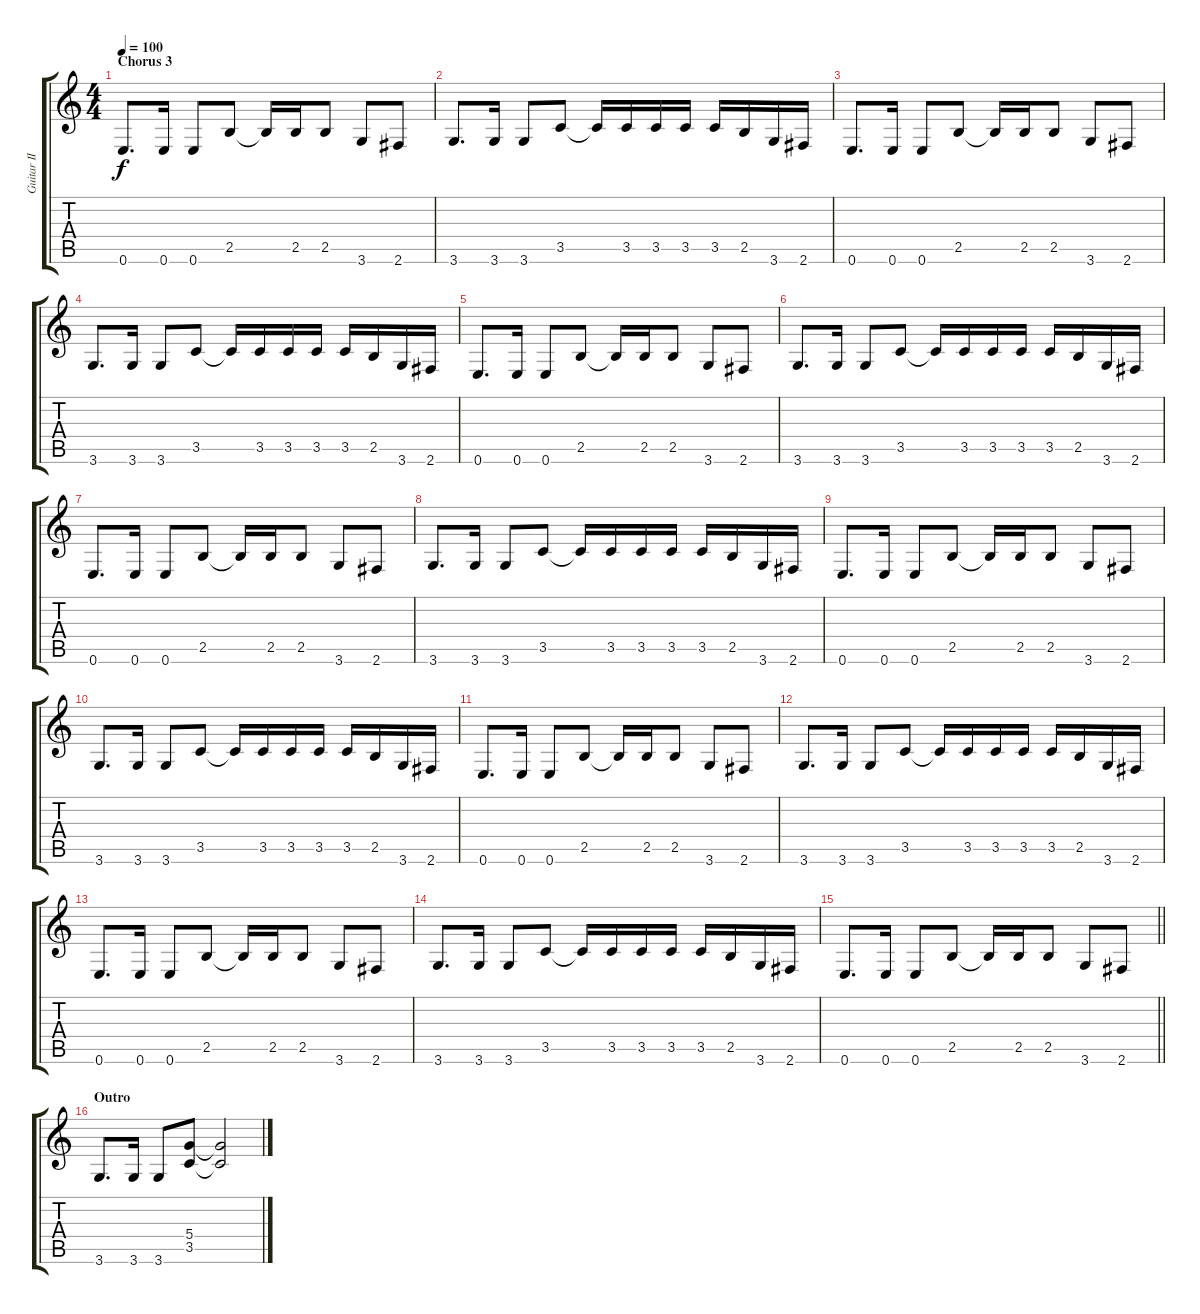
\track ("Guitar II" "Guitar II") {instrument electricguitarjazz}
\staff {score tabs}
\tuning (E4 B3 G3 D3 A2 E2) {hide}
\ts (4 4)
\section ("" "Chorus 3")
\tempo 100
\clef g2
\ks c
0.6.8{d dy f} 0.6.16 0.6.8 2.5.8 2.5{t}.16 2.5.16 2.5.8 3.6.8 2.6.8 |
3.6.8{d} 3.6.16 3.6.8 3.5.8 3.5{t}.16 3.5.16 3.5.16 3.5.16 3.5.16 2.5.16 3.6.16 2.6.16 |
0.6.8{d} 0.6.16 0.6.8 2.5.8 2.5{t}.16 2.5.16 2.5.8 3.6.8 2.6.8 |
3.6.8{d} 3.6.16 3.6.8 3.5.8 3.5{t}.16 3.5.16 3.5.16 3.5.16 3.5.16 2.5.16 3.6.16 2.6.16 |
0.6.8{d} 0.6.16 0.6.8 2.5.8 2.5{t}.16 2.5.16 2.5.8 3.6.8 2.6.8 |
3.6.8{d} 3.6.16 3.6.8 3.5.8 3.5{t}.16 3.5.16 3.5.16 3.5.16 3.5.16 2.5.16 3.6.16 2.6.16 |
0.6.8{d} 0.6.16 0.6.8 2.5.8 2.5{t}.16 2.5.16 2.5.8 3.6.8 2.6.8 |
3.6.8{d} 3.6.16 3.6.8 3.5.8 3.5{t}.16 3.5.16 3.5.16 3.5.16 3.5.16 2.5.16 3.6.16 2.6.16 |
0.6.8{d} 0.6.16 0.6.8 2.5.8 2.5{t}.16 2.5.16 2.5.8 3.6.8 2.6.8 |
3.6.8{d} 3.6.16 3.6.8 3.5.8 3.5{t}.16 3.5.16 3.5.16 3.5.16 3.5.16 2.5.16 3.6.16 2.6.16 |
0.6.8{d} 0.6.16 0.6.8 2.5.8 2.5{t}.16 2.5.16 2.5.8 3.6.8 2.6.8 |
3.6.8{d} 3.6.16 3.6.8 3.5.8 3.5{t}.16 3.5.16 3.5.16 3.5.16 3.5.16 2.5.16 3.6.16 2.6.16 |
0.6.8{d} 0.6.16 0.6.8 2.5.8 2.5{t}.16 2.5.16 2.5.8 3.6.8 2.6.8 |
3.6.8{d} 3.6.16 3.6.8 3.5.8 3.5{t}.16 3.5.16 3.5.16 3.5.16 3.5.16 2.5.16 3.6.16 2.6.16 |
\barLineRight lightlight
0.6.8{d} 0.6.16 0.6.8 2.5.8 2.5{t}.16 2.5.16 2.5.8 3.6.8 2.6.8 |
\section ("" "Outro")
3.6.8{d} 3.6.16 3.6.8 (5.4 3.5).8 (5.4{t} 3.5{t}).2
